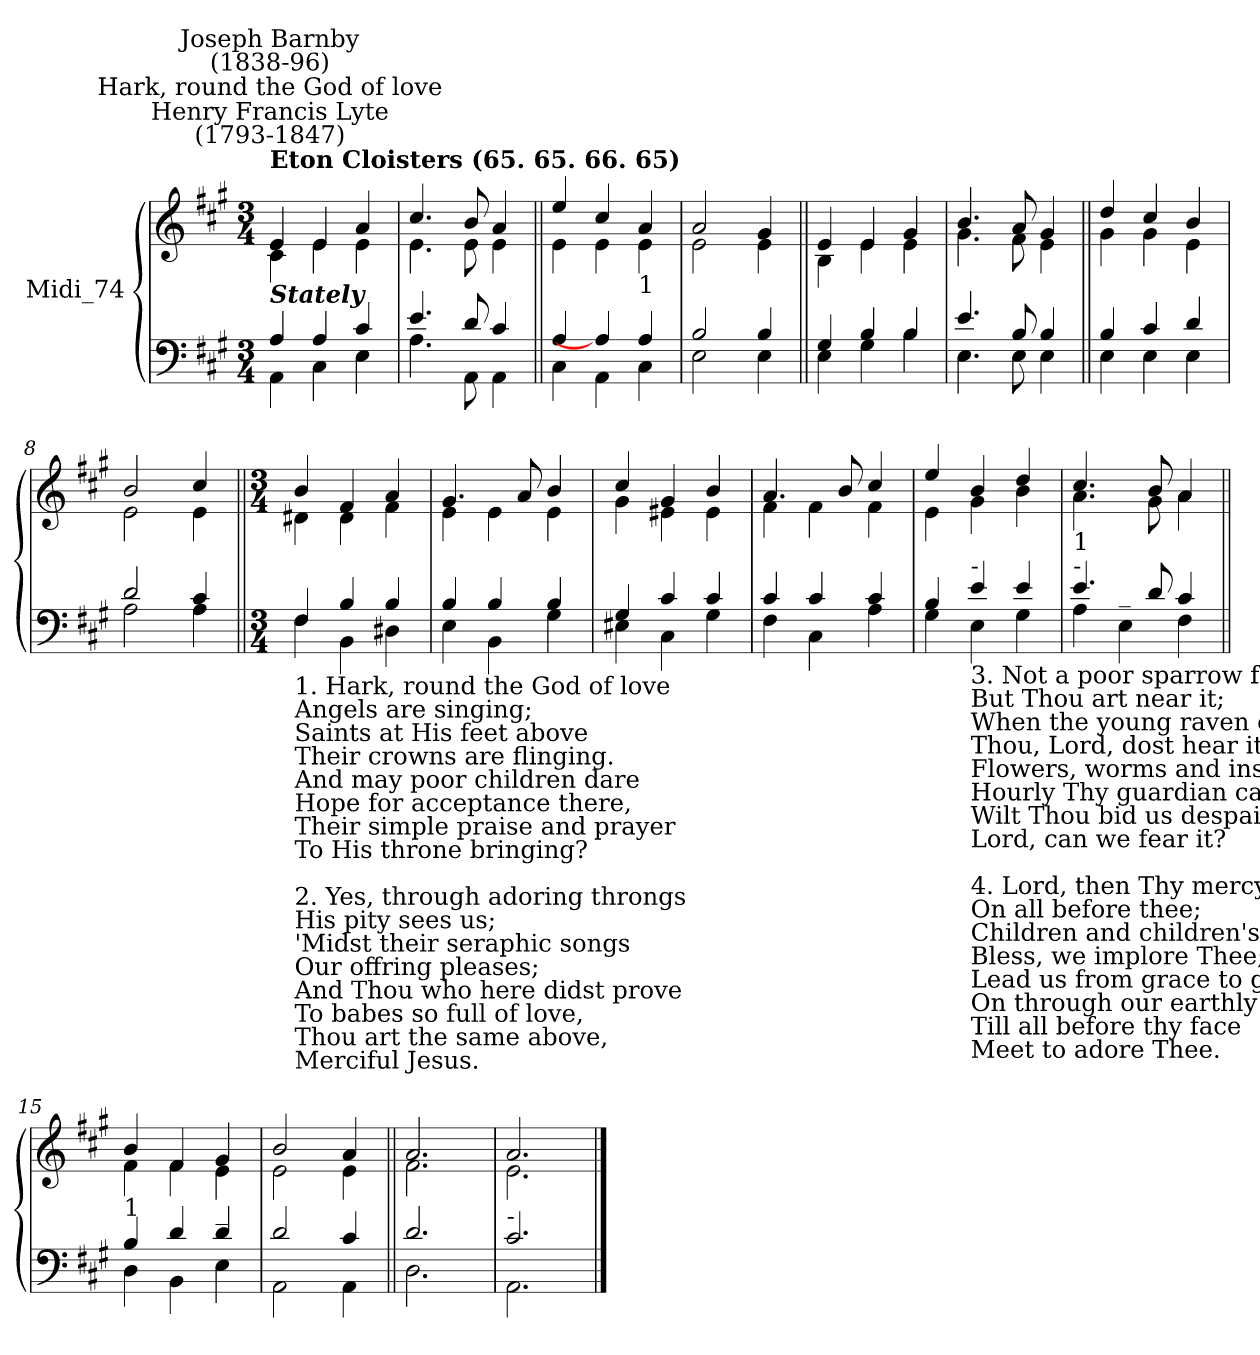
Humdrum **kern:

**kern	**kern
*part2	*part1
*staff2	*staff1
*I"Midi_74	*I"Midi_74
*clefF4	*clefG2
*k[f#c#g#]	*k[f#c#g#]
*A:	*A:
*M3/4	*M3/4
=1	=1
*^	*^
!	!	!LO:TX:a:B:t=Eton Cloisters (65. 65. 66. 65)	!
!	!	!LO:TX:a:cj:t=Henry Francis Lyte\n(1793-1847)	!
!	!	!LO:TX:a:cj:t=Hark, round the God of love	!
!	!	!LO:TX:a:cj:t=Joseph Barnby\n(1838-96)	!
!	!	!LO:TX:b:Bi:t=Stately	!
4A/	4AA\	4e/	4c#\
4A/	4C#\	4e/	4e\
4c#/	4E\	4a/	4e\
=2	=2	=2	=2
4.e/	4.A\	4.cc#/	4.e\
8d/	8AA\	8b/	8e\
4c#/	4AA\	4a/	4e\
=3||	=3||	=3||	=3||
4A/	4C#\	4ee/	4e\
4A/]	4AA\	4cc#/	4e\
!	!	!LO:TX:b:t=1	!
4A/	4C#\	4a/	4e\
=4	=4	=4	=4
2B/	2E\	2a/	2e\
4B/	4E\	4g#/	4e\
=5||	=5||	=5||	=5||
4G#/	4E\	4e/	4B\
4B/	4G#\	4e/	4e\
4B/	4B\	4g#/	4e\
=6	=6	=6	=6
4.e/	4.E\	4.b/	4.g#\
8B/	8E\	8a/	8f#\
4B/	4E\	4g#/	4e\
=7||	=7||	=7||	=7||
4B/	4E\	4dd/	4g#\
4c#/	4E\	4cc#/	4g#\
4d/	4E\	4b/	4e\
=8	=8	=8	=8
2d/	2A\	2b/	2e\
4c#/	4A\	4cc#/	4e\
!!LO:LB:g=z	!!
=9||	=9||	=9||	=9||
*M3/4	*	*M3/4	*
!LO:TX:b:t=1. Hark, round the God of love\nAngels are singing;\nSaints at His feet above\nTheir crowns are flinging.\nAnd may poor children dare\nHope for acceptance there,\nTheir simple praise and prayer\nTo His throne bringing?\n\n2. Yes, through adoring throngs\nHis pity sees us;\n'Midst their seraphic songs\nOur offring pleases;\nAnd Thou who here didst prove\nTo babes so full of love,\nThou art the same above,\nMerciful Jesus.	!	!	!
4F#/	4F#\	4b/	4d#X\
4B/	4BB\	4f#/	4d#\
4B/	4D#X\	4a/	4f#\
=10	=10	=10	=10
4B/	4E\	4.g#/	4e\
4B/	4BB\	.	4e\
.	.	8a/	.
4B/	4G#\	4b/	4e\
=11	=11	=11	=11
4G#/	4E#X\	4cc#/	4g#\
4c#/	4C#\	4g#/	4e#X\
4c#/	4G#\	4b/	4e#\
=12	=12	=12	=12
4c#/	4F#\	4.a/	4f#\
4c#/	4C#\	.	4f#\
.	.	8b/	.
4c#/	4A\	4cc#/	4f#\
=13	=13	=13	=13
4B/	4G#\	4ee/	4e\
!LO:TX:a:t=-	!	!	!
!LO:TX:b:t=3. Not a poor sparrow falls\nBut Thou art near it;\nWhen the young raven calls,\nThou, Lord, dost hear it;\nFlowers, worms and insects share\nHourly Thy guardian care&colon;\nWilt Thou bid us despair?\nLord, can we fear it?\n\n4. Lord, then Thy mercy send\nOn all before thee;\nChildren and children's friend\nBless, we implore Thee;\nLead us from grace to grace,\nOn through our earthly race,\nTill all before thy face\nMeet to adore Thee.	!	!	!
4e/	4E\	4b/	4g#\
4e/	4G#\	4dd/	4b\
=14	=14	=14	=14
!	!	!LO:TX:b:t=1	!
!LO:TX:a:t=-	!	!	!
4.e/	4A\	4.cc#/	4.a\
!	!LO:TX:a:t=_	!	!
.	4E\	.	.
8d/	.	8b/	8g#\
4c#/	4F#\	4a/	4a\
=15||	=15||	=15||	=15||
!	!	!LO:TX:b:t=1	!
4B/	4D\	4b/	4f#\
4d/	4BB\	4f#/	4f#\
!LO:TX:a:t=_	!	!	!
4d/	4E\	4g#/	4e\
=16	=16	=16	=16
2d/	2AA\	2b/	2e\
4c#/	4AA\	4a/	4e\
=17||	=17||	=17||	=17||
2.d/	2.D\	2.a/	2.f#\
=18	=18	=18	=18
!LO:TX:a:t=-	!	!	!
2.c#/	2.AA\	2.a/	2.e\
*v	*v	*	*
*	*v	*v
==	==
*-	*-
